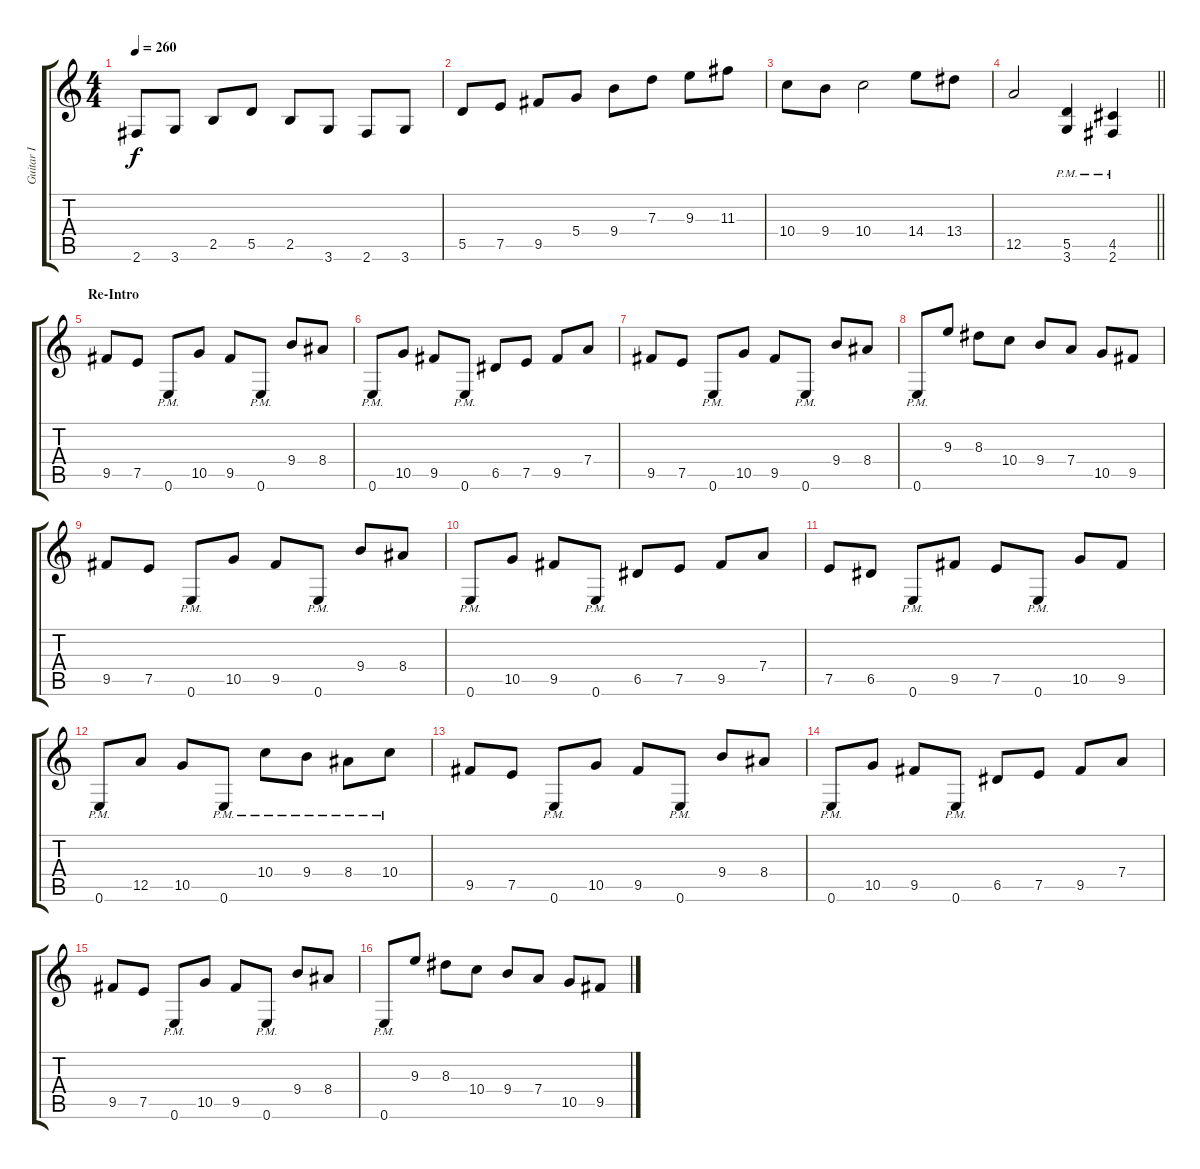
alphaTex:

\track ("Guitar I" "Guitar I") {instrument distortionguitar}
\staff {score tabs}
\tuning (E4 B3 G3 D3 A2 E2) {hide}
\ts (4 4)
\tempo 260
\clef g2
\ks c
2.6.8{dy f} 3.6.8 2.5.8 5.5.8 2.5.8 3.6.8 2.6.8 3.6.8 |
5.5.8 7.5.8 9.5.8 5.4.8 9.4.8 7.3.8 9.3.8 11.3.8 |
10.4.8 9.4.8 10.4.2 14.4.8 13.4.8 |
\barLineRight lightlight
12.5.2 (5.5{pm} 3.6{pm}).4 (4.5{pm} 2.6{pm}).4 |
\section ("" "Re-Intro")
9.5.8 7.5.8 0.6{pm}.8 10.5.8 9.5.8 0.6{pm}.8 9.4.8 8.4.8 |
0.6{pm}.8 10.5.8 9.5.8 0.6{pm}.8 6.5.8 7.5.8 9.5.8 7.4.8 |
9.5.8 7.5.8 0.6{pm}.8 10.5.8 9.5.8 0.6{pm}.8 9.4.8 8.4.8 |
0.6{pm}.8 9.3.8 8.3.8 10.4.8 9.4.8 7.4.8 10.5.8 9.5.8 |
9.5.8 7.5.8 0.6{pm}.8 10.5.8 9.5.8 0.6{pm}.8 9.4.8 8.4.8 |
0.6{pm}.8 10.5.8 9.5.8 0.6{pm}.8 6.5.8 7.5.8 9.5.8 7.4.8 |
7.5.8 6.5.8 0.6{pm}.8 9.5.8 7.5.8 0.6{pm}.8 10.5.8 9.5.8 |
0.6{pm}.8 12.5.8 10.5.8 0.6{pm}.8 10.4{pm}.8 9.4{pm}.8 8.4{pm}.8 10.4{pm}.8 |
9.5.8 7.5.8 0.6{pm}.8 10.5.8 9.5.8 0.6{pm}.8 9.4.8 8.4.8 |
0.6{pm}.8 10.5.8 9.5.8 0.6{pm}.8 6.5.8 7.5.8 9.5.8 7.4.8 |
9.5.8 7.5.8 0.6{pm}.8 10.5.8 9.5.8 0.6{pm}.8 9.4.8 8.4.8 |
0.6{pm}.8 9.3.8 8.3.8 10.4.8 9.4.8 7.4.8 10.5.8 9.5.8
